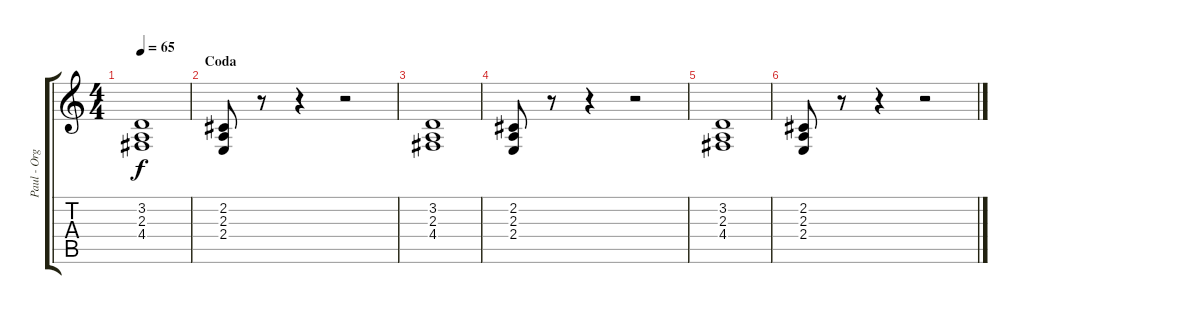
\track ("Paul - Organ" "Paul - Org") {instrument drawbarorgan}
\staff {score tabs}
\tuning (E4 B3 G3 D3 A2 E2) {hide}
\ts (4 4)
\tempo 65
\clef g2
\ks c
(3.2 2.3 4.4).1{dy f} |
\section ("" "Coda")
(2.2 2.3 2.4).8 r.8 r.4 r.2 |
(3.2 2.3 4.4).1 |
(2.2 2.3 2.4).8 r.8 r.4 r.2 |
(3.2 2.3 4.4).1 |
(2.2 2.3 2.4).8 r.8 r.4 r.2
